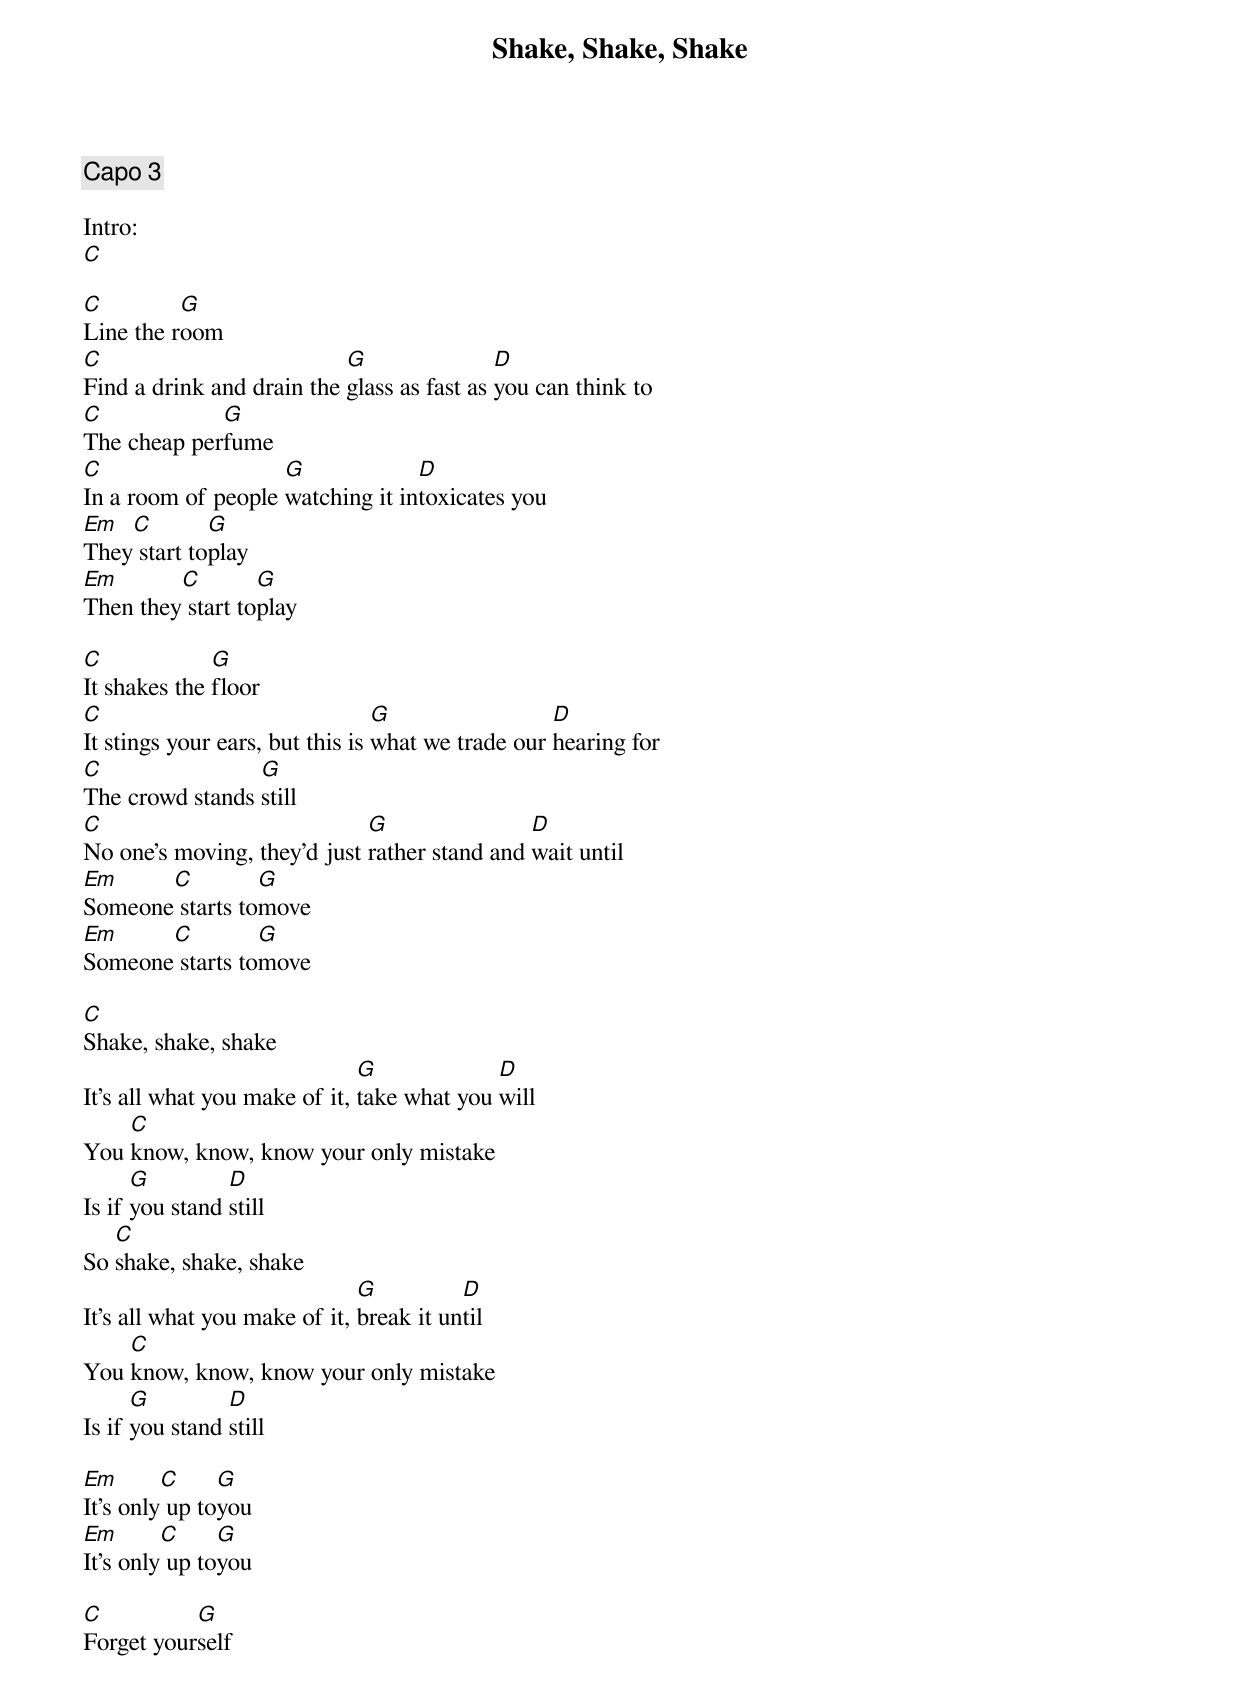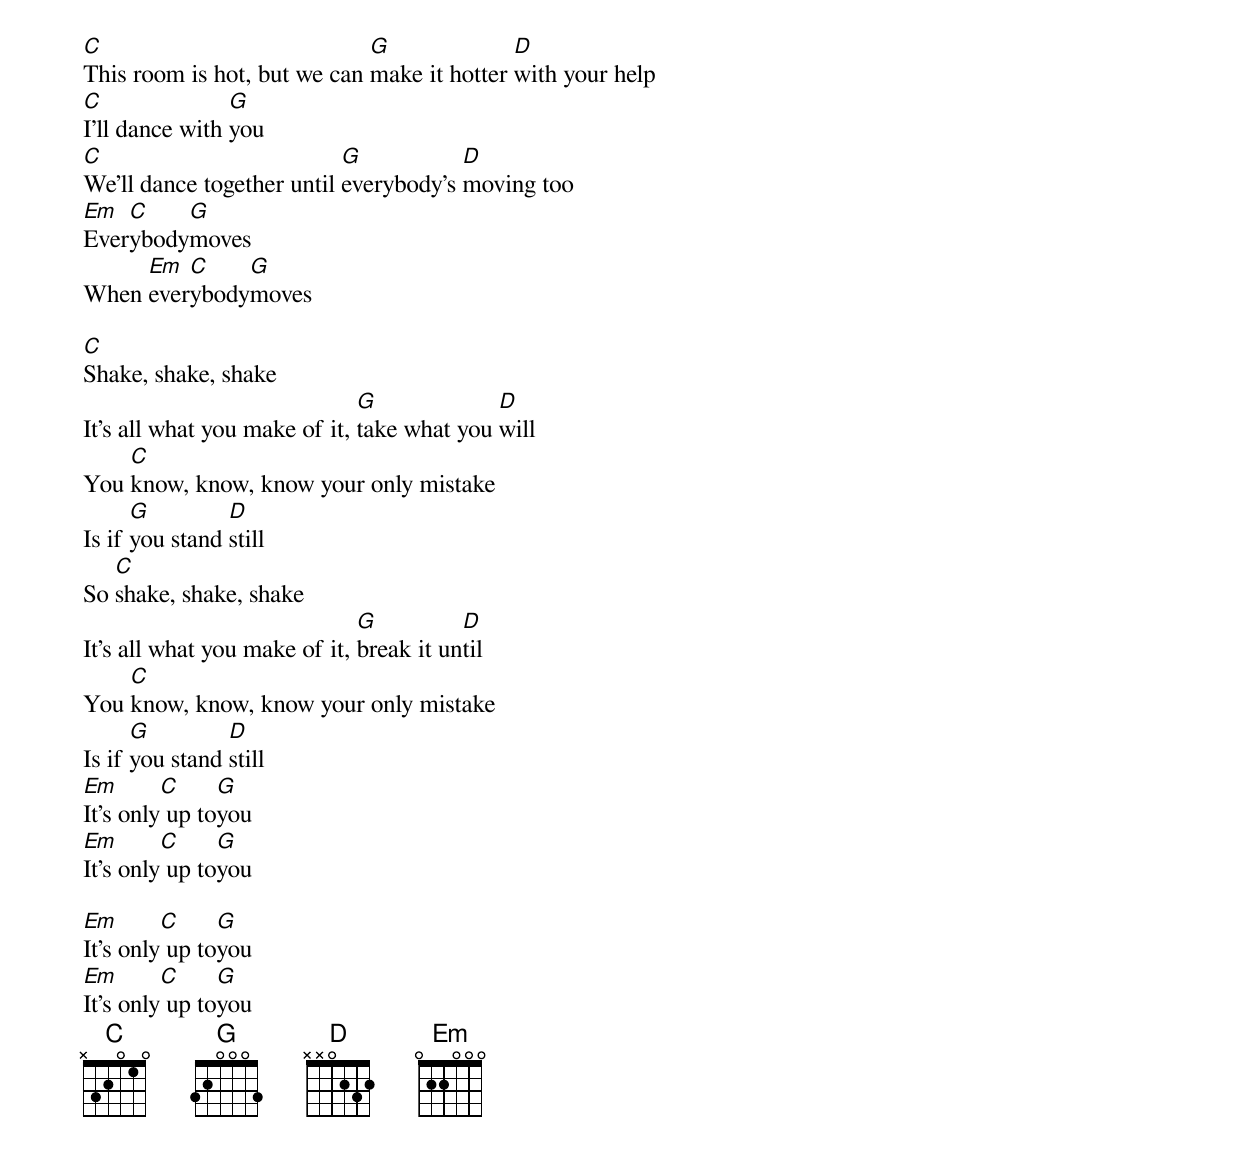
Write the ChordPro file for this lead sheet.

{title:Shake, Shake, Shake}
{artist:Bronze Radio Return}
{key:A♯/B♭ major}
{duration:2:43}
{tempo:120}
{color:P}

{comment: Capo 3}

Intro:
[C]

[C]Line the r[G]oom
[C]Find a drink and drain the [G]glass as fast as [D]you can think to
[C]The cheap per[G]fume
[C]In a room of people [G]watching it in[D]toxicates you
[Em]They[C] start to[G]play
[Em]Then they[C] start to[G]play

[C]It shakes the [G]floor
[C]It stings your ears, but this is [G]what we trade our [D]hearing for
[C]The crowd stands [G]still
[C]No one's moving, they'd just [G]rather stand and [D]wait until
[Em]Someone[C] starts to[G]move
[Em]Someone[C] starts to[G]move

[C]Shake, shake, shake
It's all what you make of it, [G]take what you [D]will
You [C]know, know, know your only mistake
Is if [G]you stand [D]still
So [C]shake, shake, shake
It's all what you make of it, [G]break it un[D]til
You [C]know, know, know your only mistake
Is if [G]you stand [D]still

[Em]It's only[C] up to[G]you
[Em]It's only[C] up to[G]you

[C]Forget your[G]self
[C]This room is hot, but we can [G]make it hotter [D]with your help
[C]I'll dance with [G]you
[C]We'll dance together until [G]everybody's [D]moving too
[Em]Ever[C]ybody[G]moves
When [Em]ever[C]ybody[G]moves

[C]Shake, shake, shake
It's all what you make of it, [G]take what you [D]will
You [C]know, know, know your only mistake
Is if [G]you stand [D]still
So [C]shake, shake, shake
It's all what you make of it, [G]break it un[D]til
You [C]know, know, know your only mistake
Is if [G]you stand [D]still
[Em]It's only[C] up to[G]you
[Em]It's only[C] up to[G]you

[Em]It's only[C] up to[G]you
[Em]It's only[C] up to[G]you
